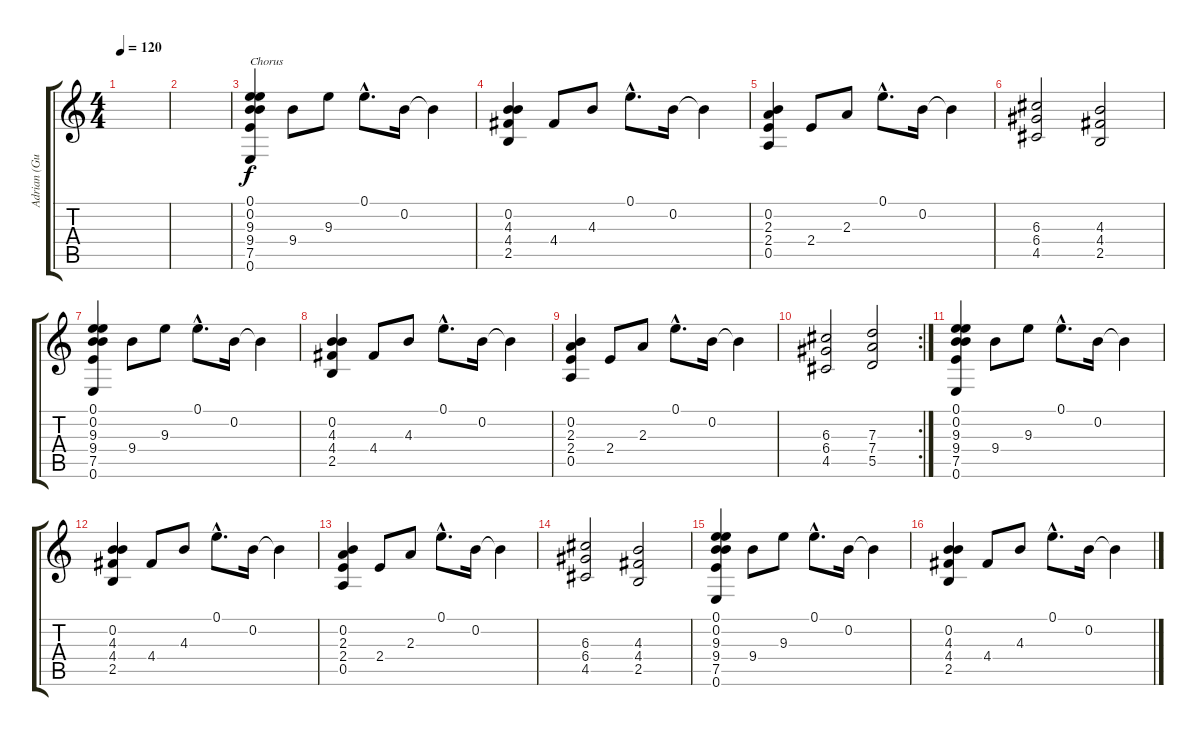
\track ("Adrian (Guitar)" "Adrian (Gu") {instrument distortionguitar}
\staff {score tabs}
\tuning (E4 B3 G3 D3 A2 E2) {hide}
\ts (4 4)
\tempo 120
\clef g2
\ks c
|
|
(0.1 0.2 9.3 9.4 7.5 0.6).4{txt "Chorus"} 9.4.8 9.3.8 0.1{hac}.8{d} 0.2.16 0.2{t}.4 |
(0.2 4.3 4.4 2.5).4 4.4.8 4.3.8 0.1{hac}.8{d} 0.2.16 0.2{t}.4 |
(0.2 2.3 2.4 0.5).4 2.4.8 2.3.8 0.1{hac}.8{d} 0.2.16 0.2{t}.4 |
(6.3 6.4 4.5).2 (4.3 4.4 2.5).2 |
(0.1 0.2 9.3 9.4 7.5 0.6).4 9.4.8 9.3.8 0.1{hac}.8{d} 0.2.16 0.2{t}.4 |
(0.2 4.3 4.4 2.5).4 4.4.8 4.3.8 0.1{hac}.8{d} 0.2.16 0.2{t}.4 |
(0.2 2.3 2.4 0.5).4 2.4.8 2.3.8 0.1{hac}.8{d} 0.2.16 0.2{t}.4 |
\rc 2
(6.3 6.4 4.5).2 (7.3 7.4 5.5).2 |
(0.1 0.2 9.3 9.4 7.5 0.6).4 9.4.8 9.3.8 0.1{hac}.8{d} 0.2.16 0.2{t}.4 |
(0.2 4.3 4.4 2.5).4 4.4.8 4.3.8 0.1{hac}.8{d} 0.2.16 0.2{t}.4 |
(0.2 2.3 2.4 0.5).4 2.4.8 2.3.8 0.1{hac}.8{d} 0.2.16 0.2{t}.4 |
(6.3 6.4 4.5).2 (4.3 4.4 2.5).2 |
(0.1 0.2 9.3 9.4 7.5 0.6).4 9.4.8 9.3.8 0.1{hac}.8{d} 0.2.16 0.2{t}.4 |
(0.2 4.3 4.4 2.5).4 4.4.8 4.3.8 0.1{hac}.8{d} 0.2.16 0.2{t}.4
